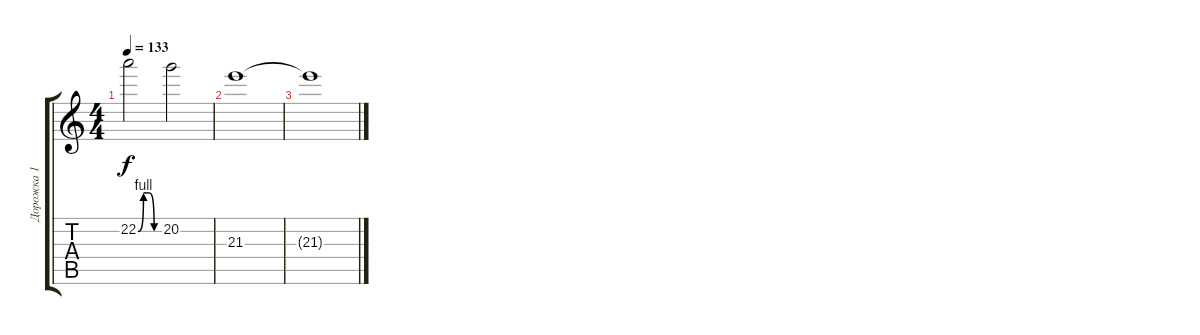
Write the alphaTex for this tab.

\track ("Дорожка 1" "Дорожка 1") {instrument distortionguitar}
\staff {score tabs}
\tuning (E4 B3 G3 D3 A2 E2) {hide}
\ts (4 4)
\tempo 133
\clef g2
\ks c
22.2{be (custom 0 0 15 4 30 4 45 0 60 0)}.2{dy f} 20.2.2 |
21.3.1 |
21.3{t}.1
